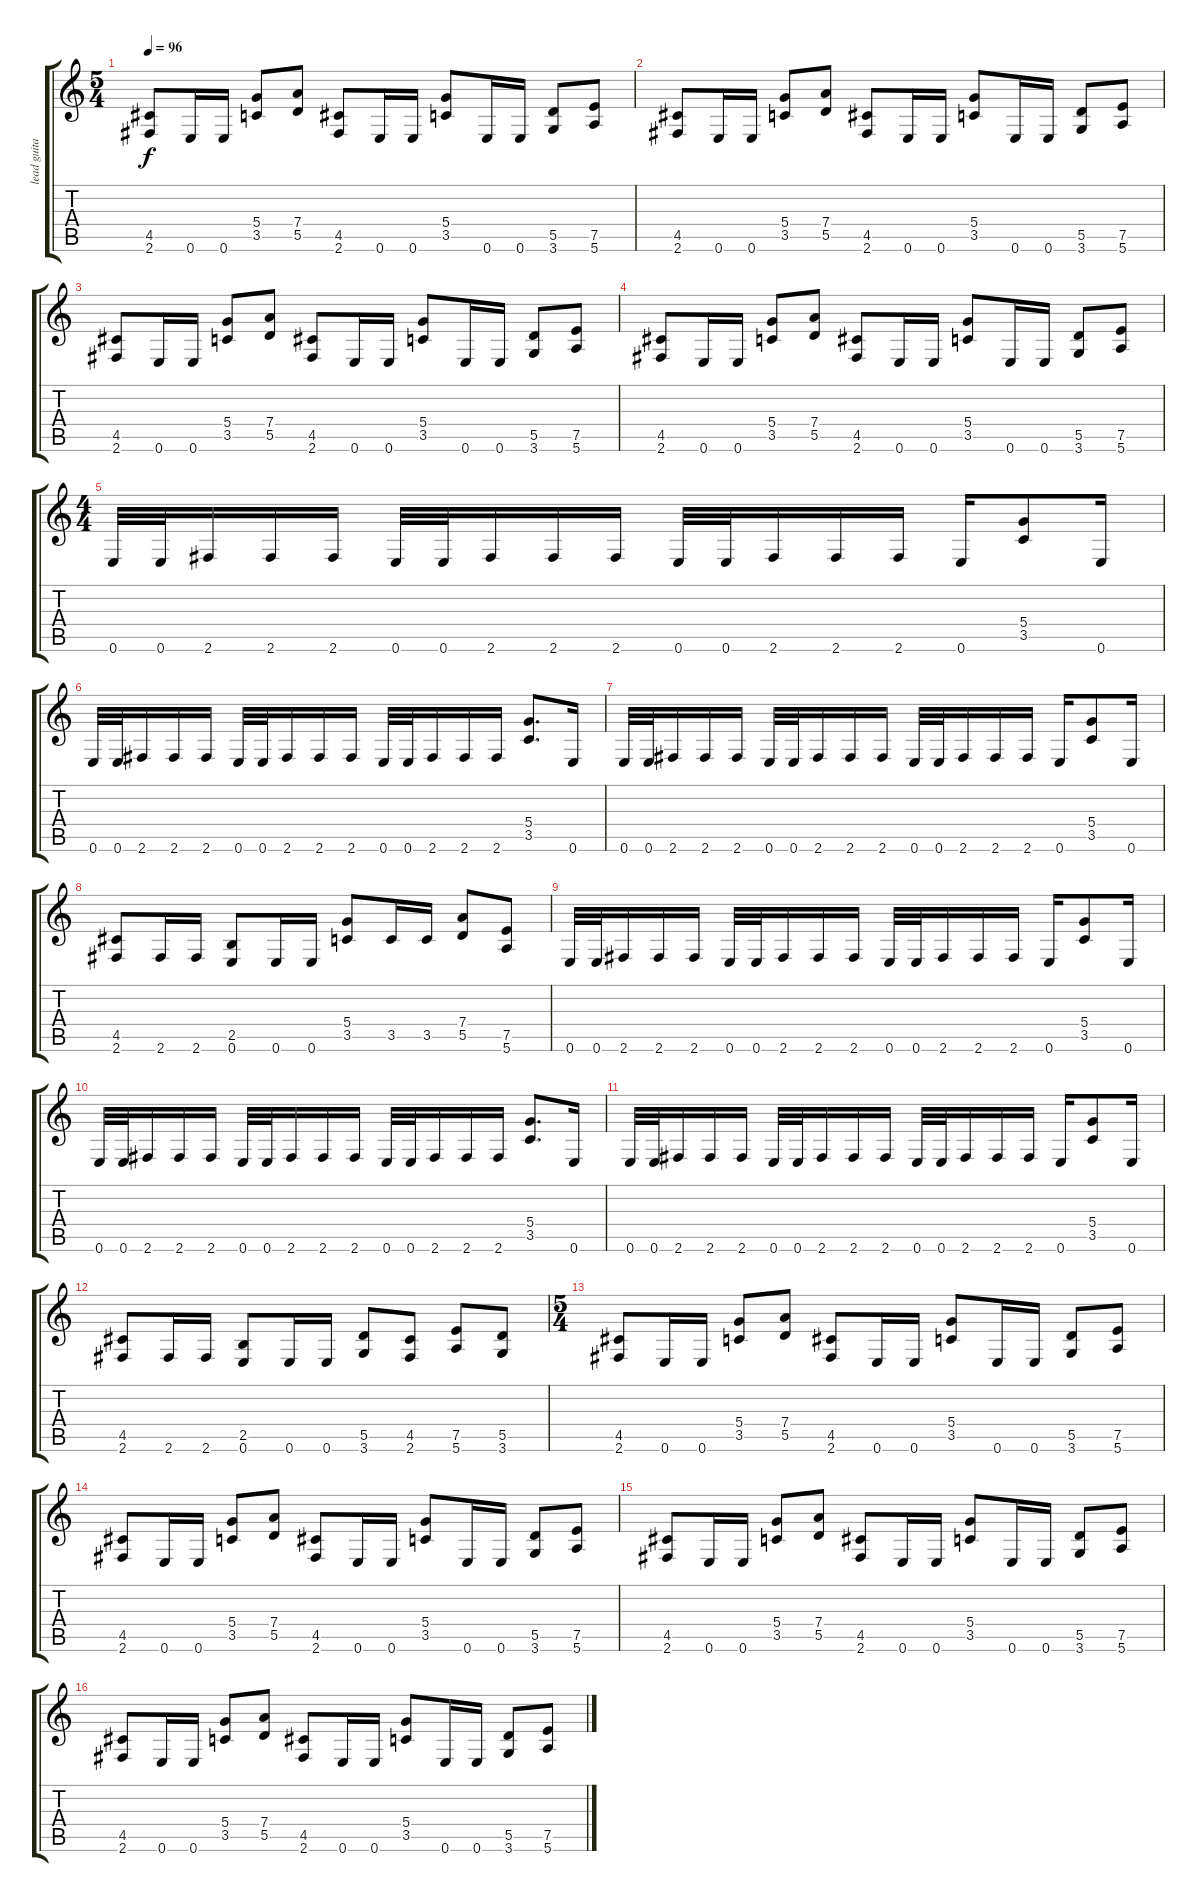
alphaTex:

\track ("lead guitar" "lead guita") {instrument distortionguitar}
\staff {score tabs}
\tuning (E4 B3 G3 D3 A2 E2) {hide}
\ts (5 4)
\tempo 96
\clef g2
\ks c
(4.5 2.6).8{dy f} 0.6.16 0.6.16 (5.4 3.5).8 (7.4 5.5).8 (4.5 2.6).8 0.6.16 0.6.16 (5.4 3.5).8 0.6.16 0.6.16 (5.5 3.6).8 (7.5 5.6).8 |
(4.5 2.6).8 0.6.16 0.6.16 (5.4 3.5).8 (7.4 5.5).8 (4.5 2.6).8 0.6.16 0.6.16 (5.4 3.5).8 0.6.16 0.6.16 (5.5 3.6).8 (7.5 5.6).8 |
(4.5 2.6).8 0.6.16 0.6.16 (5.4 3.5).8 (7.4 5.5).8 (4.5 2.6).8 0.6.16 0.6.16 (5.4 3.5).8 0.6.16 0.6.16 (5.5 3.6).8 (7.5 5.6).8 |
(4.5 2.6).8 0.6.16 0.6.16 (5.4 3.5).8 (7.4 5.5).8 (4.5 2.6).8 0.6.16 0.6.16 (5.4 3.5).8 0.6.16 0.6.16 (5.5 3.6).8 (7.5 5.6).8 |
\ts (4 4)
0.6.32 0.6.32 2.6.16 2.6.16 2.6.16 0.6.32 0.6.32 2.6.16 2.6.16 2.6.16 0.6.32 0.6.32 2.6.16 2.6.16 2.6.16 0.6.16 (5.4 3.5).8 0.6.16 |
0.6.32 0.6.32 2.6.16 2.6.16 2.6.16 0.6.32 0.6.32 2.6.16 2.6.16 2.6.16 0.6.32 0.6.32 2.6.16 2.6.16 2.6.16 (5.4 3.5).8{d} 0.6.16 |
0.6.32 0.6.32 2.6.16 2.6.16 2.6.16 0.6.32 0.6.32 2.6.16 2.6.16 2.6.16 0.6.32 0.6.32 2.6.16 2.6.16 2.6.16 0.6.16 (5.4 3.5).8 0.6.16 |
(4.5 2.6).8 2.6.16 2.6.16 (2.5 0.6).8 0.6.16 0.6.16 (5.4 3.5).8 3.5.16 3.5.16 (7.4 5.5).8 (7.5 5.6).8 |
0.6.32 0.6.32 2.6.16 2.6.16 2.6.16 0.6.32 0.6.32 2.6.16 2.6.16 2.6.16 0.6.32 0.6.32 2.6.16 2.6.16 2.6.16 0.6.16 (5.4 3.5).8 0.6.16 |
0.6.32 0.6.32 2.6.16 2.6.16 2.6.16 0.6.32 0.6.32 2.6.16 2.6.16 2.6.16 0.6.32 0.6.32 2.6.16 2.6.16 2.6.16 (5.4 3.5).8{d} 0.6.16 |
0.6.32 0.6.32 2.6.16 2.6.16 2.6.16 0.6.32 0.6.32 2.6.16 2.6.16 2.6.16 0.6.32 0.6.32 2.6.16 2.6.16 2.6.16 0.6.16 (5.4 3.5).8 0.6.16 |
(4.5 2.6).8 2.6.16 2.6.16 (2.5 0.6).8 0.6.16 0.6.16 (5.5 3.6).8 (4.5 2.6).8 (7.5 5.6).8 (5.5 3.6).8 |
\ts (5 4)
(4.5 2.6).8 0.6.16 0.6.16 (5.4 3.5).8 (7.4 5.5).8 (4.5 2.6).8 0.6.16 0.6.16 (5.4 3.5).8 0.6.16 0.6.16 (5.5 3.6).8 (7.5 5.6).8 |
(4.5 2.6).8 0.6.16 0.6.16 (5.4 3.5).8 (7.4 5.5).8 (4.5 2.6).8 0.6.16 0.6.16 (5.4 3.5).8 0.6.16 0.6.16 (5.5 3.6).8 (7.5 5.6).8 |
(4.5 2.6).8 0.6.16 0.6.16 (5.4 3.5).8 (7.4 5.5).8 (4.5 2.6).8 0.6.16 0.6.16 (5.4 3.5).8 0.6.16 0.6.16 (5.5 3.6).8 (7.5 5.6).8 |
(4.5 2.6).8 0.6.16 0.6.16 (5.4 3.5).8 (7.4 5.5).8 (4.5 2.6).8 0.6.16 0.6.16 (5.4 3.5).8 0.6.16 0.6.16 (5.5 3.6).8 (7.5 5.6).8
